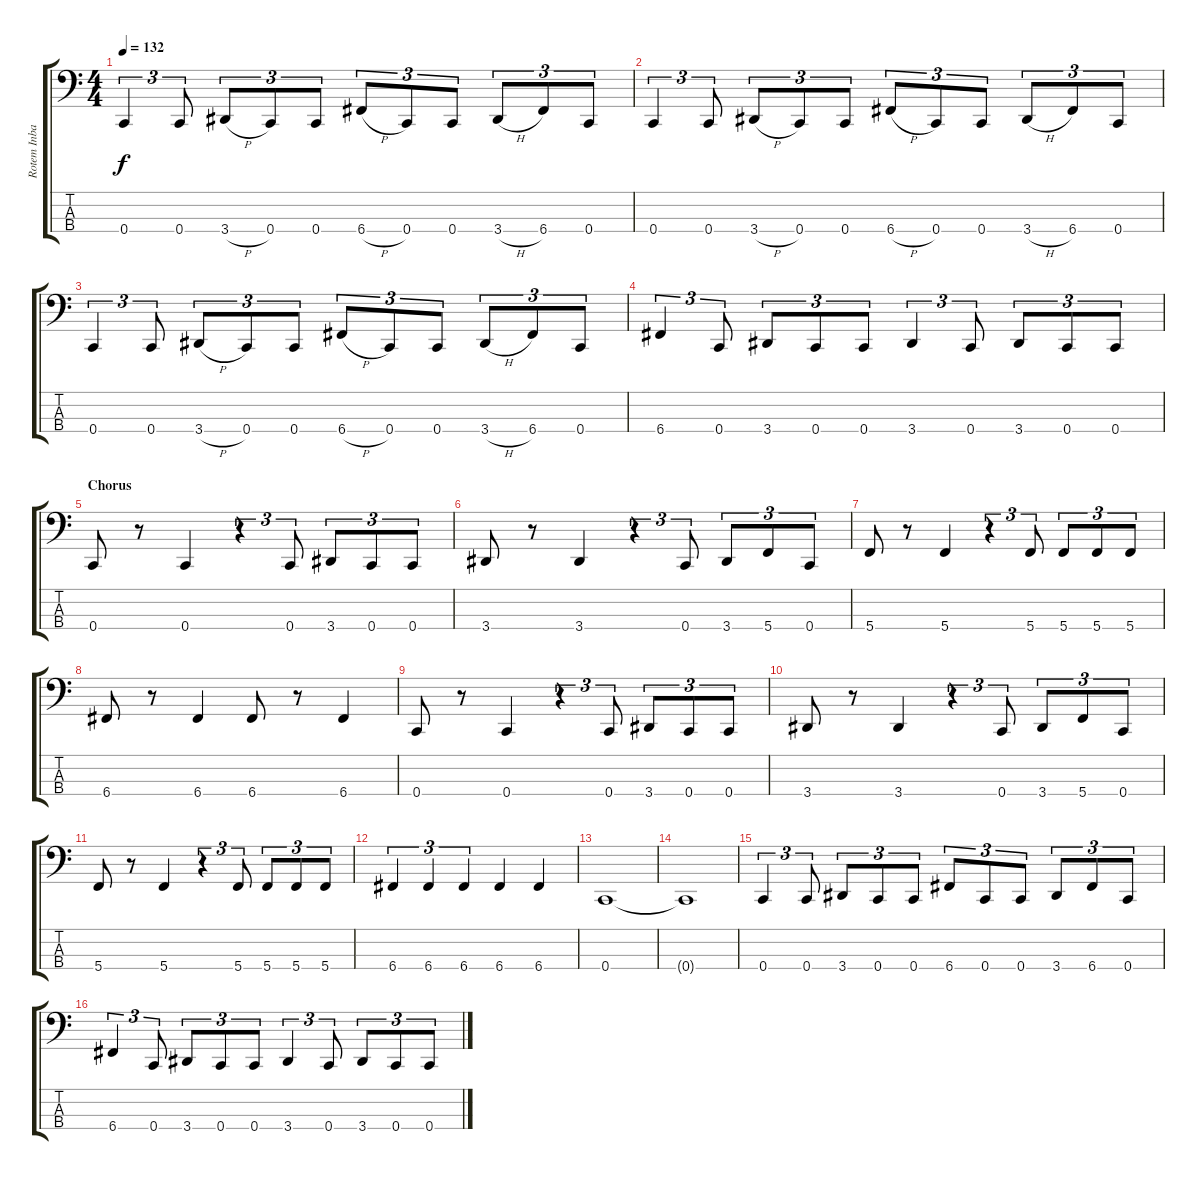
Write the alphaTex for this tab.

\track ("Rotem Inbar" "Rotem Inba") {instrument electricbasspick}
\staff {score tabs}
\tuning (F2 C2 G1 C1) {hide}
\ts (4 4)
\tempo 132
\clef f4
\ks c
0.4.4{tu (3 2) dy f} 0.4.8{tu (3 2)} 3.4{h}.8{tu (3 2)} 0.4.8{tu (3 2)} 0.4.8{tu (3 2)} 6.4{h}.8{tu (3 2)} 0.4.8{tu (3 2)} 0.4.8{tu (3 2)} 3.4{h}.8{tu (3 2)} 6.4.8{tu (3 2)} 0.4.8{tu (3 2)} |
0.4.4{tu (3 2)} 0.4.8{tu (3 2)} 3.4{h}.8{tu (3 2)} 0.4.8{tu (3 2)} 0.4.8{tu (3 2)} 6.4{h}.8{tu (3 2)} 0.4.8{tu (3 2)} 0.4.8{tu (3 2)} 3.4{h}.8{tu (3 2)} 6.4.8{tu (3 2)} 0.4.8{tu (3 2)} |
0.4.4{tu (3 2)} 0.4.8{tu (3 2)} 3.4{h}.8{tu (3 2)} 0.4.8{tu (3 2)} 0.4.8{tu (3 2)} 6.4{h}.8{tu (3 2)} 0.4.8{tu (3 2)} 0.4.8{tu (3 2)} 3.4{h}.8{tu (3 2)} 6.4.8{tu (3 2)} 0.4.8{tu (3 2)} |
6.4.4{tu (3 2)} 0.4.8{tu (3 2)} 3.4.8{tu (3 2)} 0.4.8{tu (3 2)} 0.4.8{tu (3 2)} 3.4.4{tu (3 2)} 0.4.8{tu (3 2)} 3.4.8{tu (3 2)} 0.4.8{tu (3 2)} 0.4.8{tu (3 2)} |
\section ("" "Chorus")
0.4.8 r.8 0.4.4 r.4{tu (3 2)} 0.4.8{tu (3 2)} 3.4.8{tu (3 2)} 0.4.8{tu (3 2)} 0.4.8{tu (3 2)} |
3.4.8 r.8 3.4.4 r.4{tu (3 2)} 0.4.8{tu (3 2)} 3.4.8{tu (3 2)} 5.4.8{tu (3 2)} 0.4.8{tu (3 2)} |
5.4.8 r.8 5.4.4 r.4{tu (3 2)} 5.4.8{tu (3 2)} 5.4.8{tu (3 2)} 5.4.8{tu (3 2)} 5.4.8{tu (3 2)} |
6.4.8 r.8 6.4.4 6.4.8 r.8 6.4.4 |
0.4.8 r.8 0.4.4 r.4{tu (3 2)} 0.4.8{tu (3 2)} 3.4.8{tu (3 2)} 0.4.8{tu (3 2)} 0.4.8{tu (3 2)} |
3.4.8 r.8 3.4.4 r.4{tu (3 2)} 0.4.8{tu (3 2)} 3.4.8{tu (3 2)} 5.4.8{tu (3 2)} 0.4.8{tu (3 2)} |
5.4.8 r.8 5.4.4 r.4{tu (3 2)} 5.4.8{tu (3 2)} 5.4.8{tu (3 2)} 5.4.8{tu (3 2)} 5.4.8{tu (3 2)} |
6.4.4{tu (3 2)} 6.4.4{tu (3 2)} 6.4.4{tu (3 2)} 6.4.4 6.4.4 |
\section ("" "")
0.4.1 |
0.4{t}.1 |
0.4.4{tu (3 2)} 0.4.8{tu (3 2)} 3.4.8{tu (3 2)} 0.4.8{tu (3 2)} 0.4.8{tu (3 2)} 6.4.8{tu (3 2)} 0.4.8{tu (3 2)} 0.4.8{tu (3 2)} 3.4.8{tu (3 2)} 6.4.8{tu (3 2)} 0.4.8{tu (3 2)} |
6.4.4{tu (3 2)} 0.4.8{tu (3 2)} 3.4.8{tu (3 2)} 0.4.8{tu (3 2)} 0.4.8{tu (3 2)} 3.4.4{tu (3 2)} 0.4.8{tu (3 2)} 3.4.8{tu (3 2)} 0.4.8{tu (3 2)} 0.4.8{tu (3 2)}
